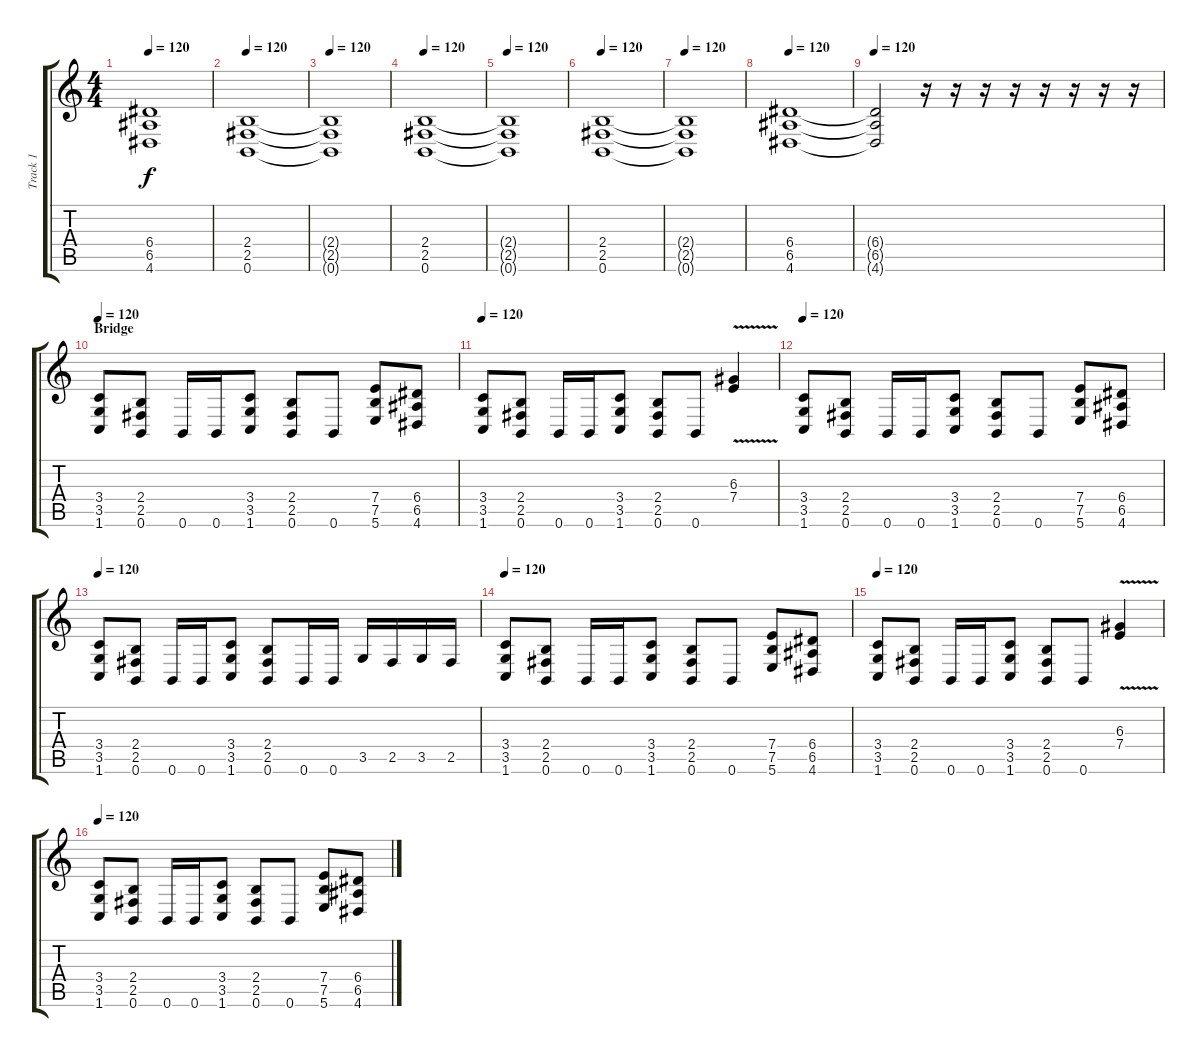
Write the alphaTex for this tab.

\track ("Track 1" "Track 1") {instrument distortionguitar}
\staff {score tabs}
\tuning (B3 Gb3 D3 A2 E2 B1) {hide}
\ts (4 4)
\tempo 120
\clef g2
\ks c
(6.4{t} 6.5{t} 4.6{t}).1{dy f} |
\tempo 120
(2.4 2.5 0.6).1 |
\tempo 120
(2.4{t} 2.5{t} 0.6{t}).1 |
\tempo 120
(2.4 2.5 0.6).1 |
\tempo 120
(2.4{t} 2.5{t} 0.6{t}).1 |
\tempo 120
(2.4 2.5 0.6).1 |
\tempo 120
(2.4{t} 2.5{t} 0.6{t}).1 |
\tempo 120
(6.4 6.5 4.6).1 |
\tempo 120
(6.4{t} 6.5{t} 4.6{t}).2 r.16 r.16 r.16 r.16 r.16 r.16 r.16 r.16 |
\section ("" "Bridge")
\tempo 120
(3.4 3.5 1.6).8 (2.4 2.5 0.6).8 0.6.16 0.6.16 (3.4 3.5 1.6).8 (2.4 2.5 0.6).8 0.6.8 (7.4 7.5 5.6).8 (6.4 6.5 4.6).8 |
\tempo 120
(3.4 3.5 1.6).8 (2.4 2.5 0.6).8 0.6.16 0.6.16 (3.4 3.5 1.6).8 (2.4 2.5 0.6).8 0.6.8 (6.3{v} 7.4{v}).4 |
\tempo 120
(3.4 3.5 1.6).8 (2.4 2.5 0.6).8 0.6.16 0.6.16 (3.4 3.5 1.6).8 (2.4 2.5 0.6).8 0.6.8 (7.4 7.5 5.6).8 (6.4 6.5 4.6).8 |
\tempo 120
(3.4 3.5 1.6).8 (2.4 2.5 0.6).8 0.6.16 0.6.16 (3.4 3.5 1.6).8 (2.4 2.5 0.6).8 0.6.16 0.6.16 3.5.16 2.5.16 3.5.16 2.5.16 |
\tempo 120
(3.4 3.5 1.6).8 (2.4 2.5 0.6).8 0.6.16 0.6.16 (3.4 3.5 1.6).8 (2.4 2.5 0.6).8 0.6.8 (7.4 7.5 5.6).8 (6.4 6.5 4.6).8 |
\tempo 120
(3.4 3.5 1.6).8 (2.4 2.5 0.6).8 0.6.16 0.6.16 (3.4 3.5 1.6).8 (2.4 2.5 0.6).8 0.6.8 (6.3{v} 7.4{v}).4 |
\tempo 120
(3.4 3.5 1.6).8 (2.4 2.5 0.6).8 0.6.16 0.6.16 (3.4 3.5 1.6).8 (2.4 2.5 0.6).8 0.6.8 (7.4 7.5 5.6).8 (6.4 6.5 4.6).8
